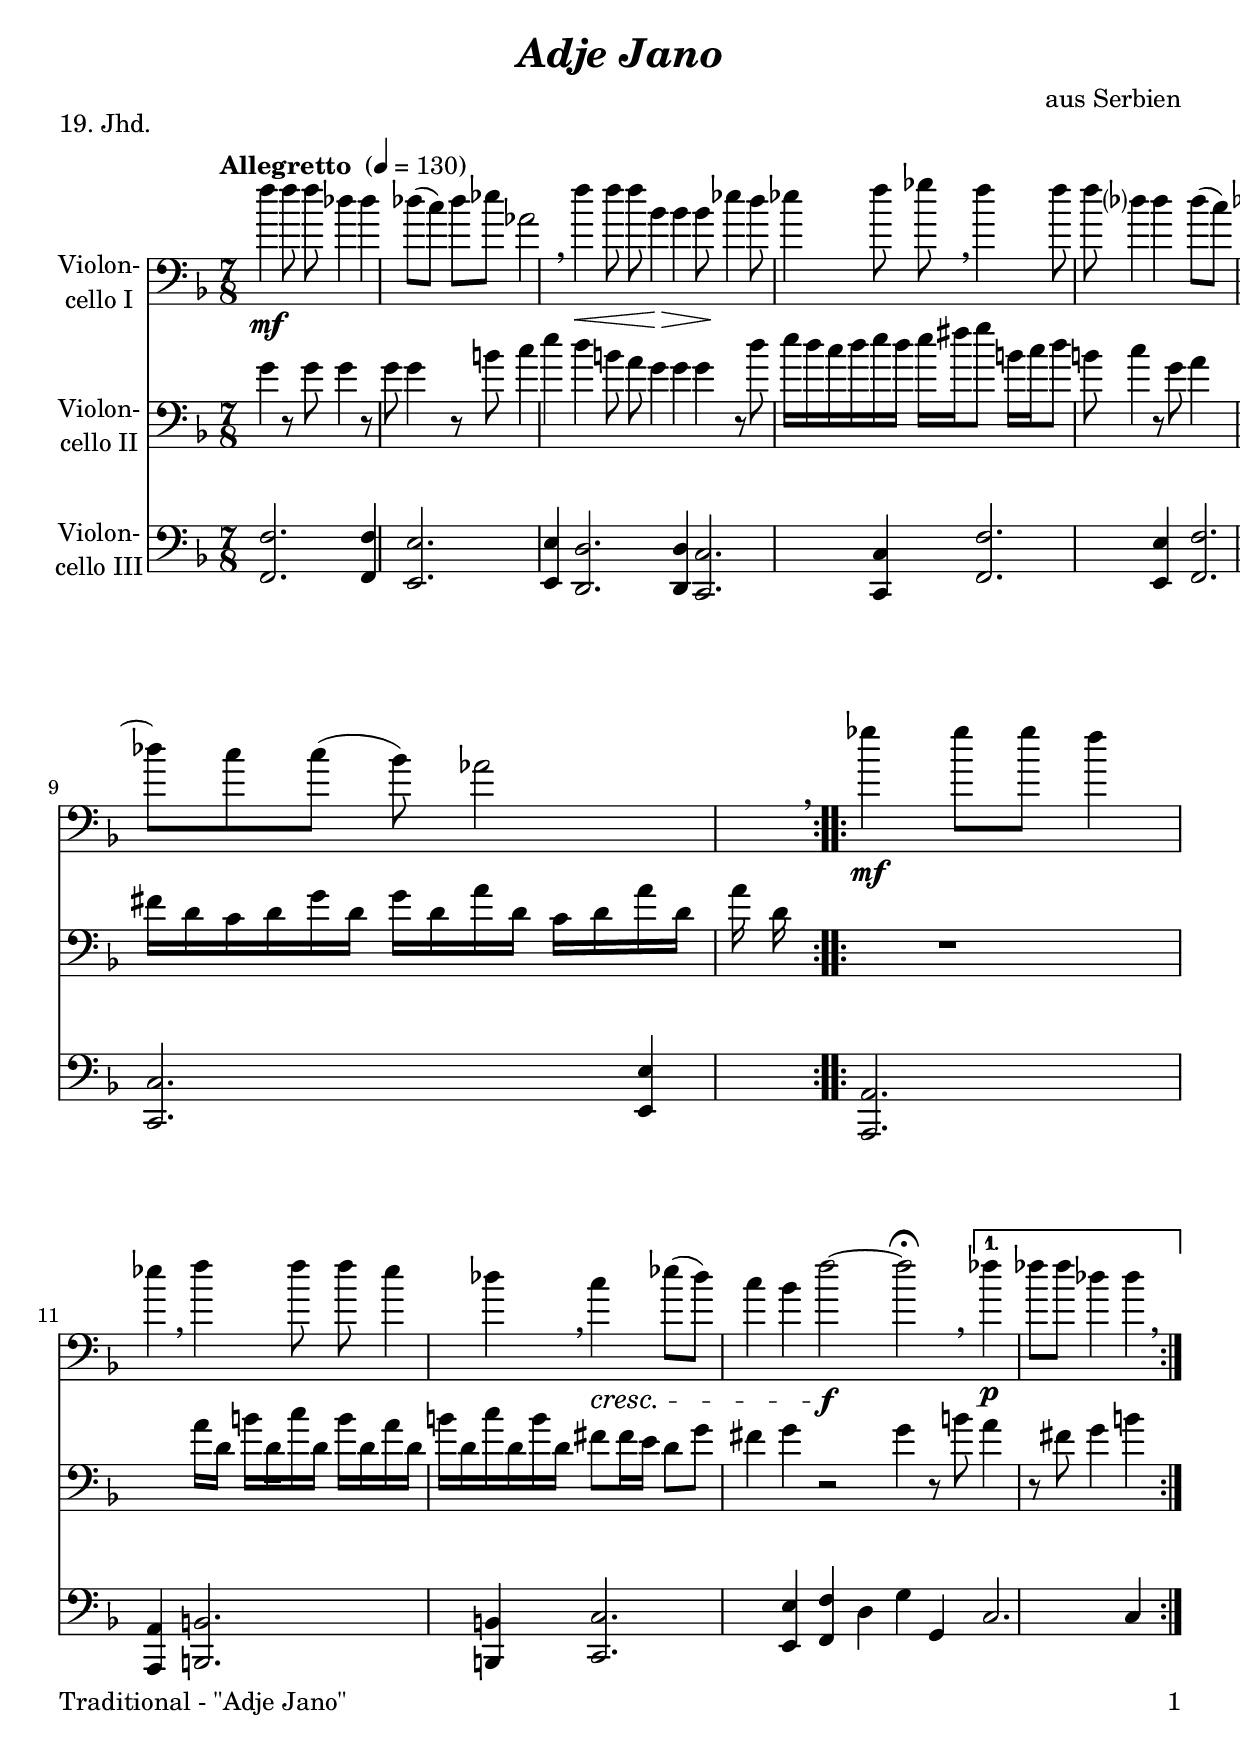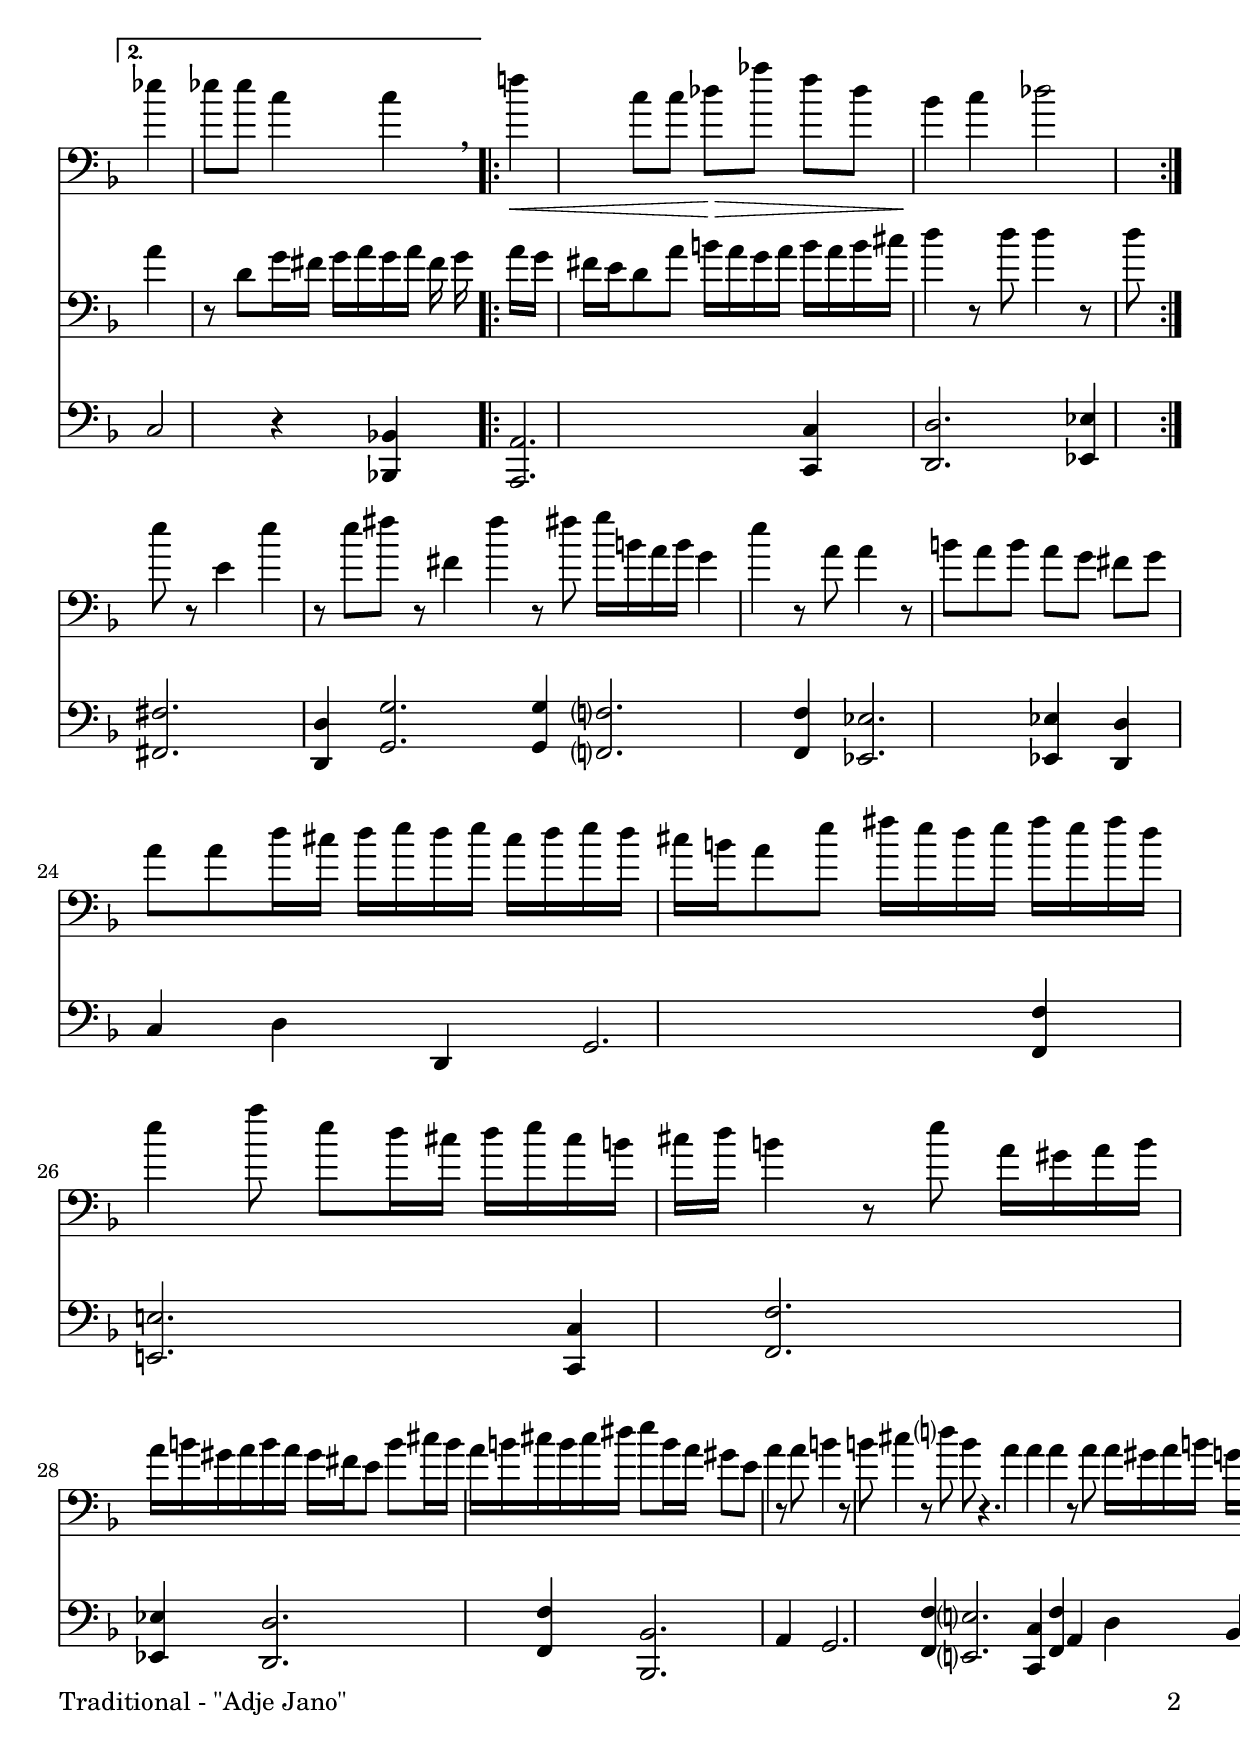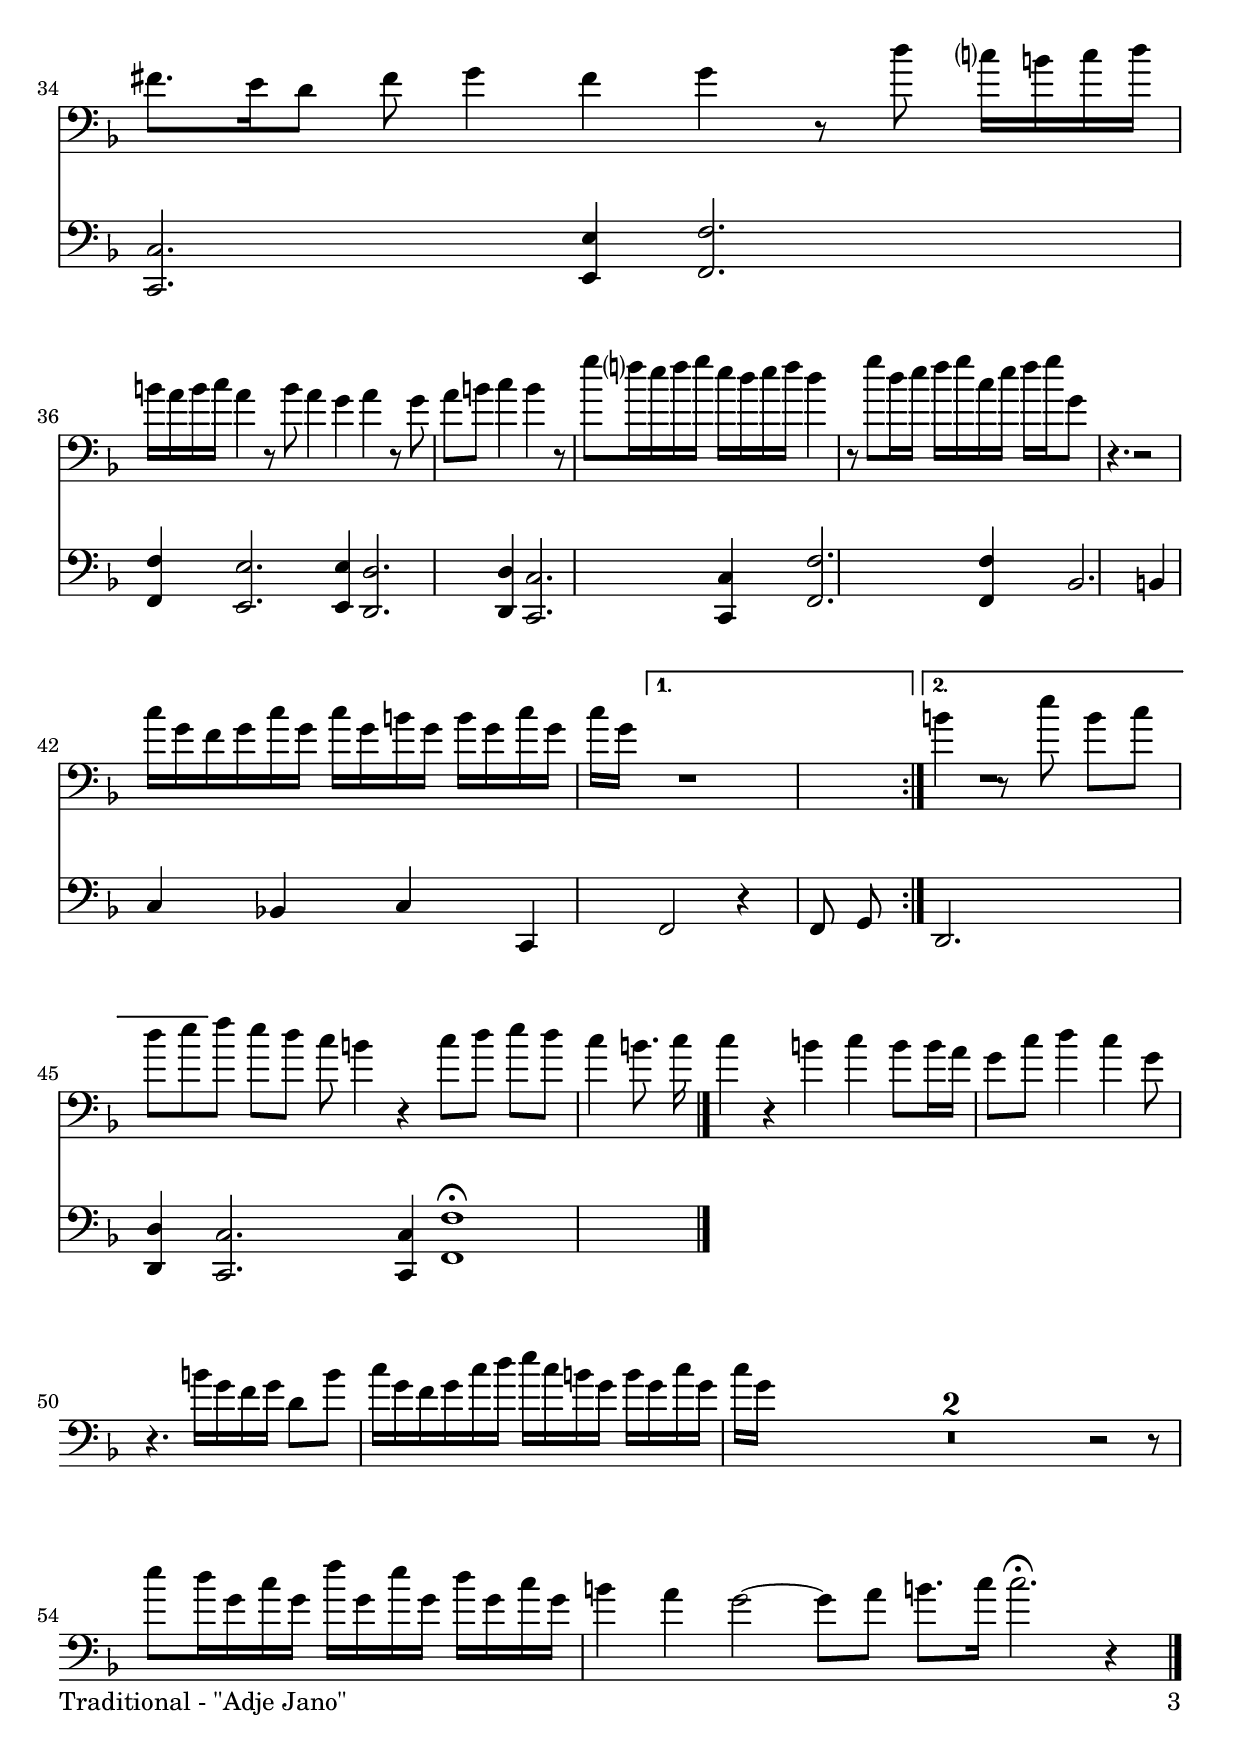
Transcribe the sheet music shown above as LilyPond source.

\version "2.24.1"
\include "deutsch.ly"

#(set-global-staff-size 22)

\header {
  title     = \markup \bold \italic "Adje Jano"
  composer  = "aus Serbien"
%  arranger  = ""
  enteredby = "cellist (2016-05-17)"
  piece     = "19. Jhd."
}

voiceconsts = {
  \key e \minor
  \time 7/8
  \clef "bass"
  \tempo "Allegretto " 4=130
  \numericTimeSignature
  \compressEmptyMeasures
  \set tupletSpannerDuration = #(ly:make-moment 1 4)
  % Set default beaming for all staves
  \set Timing.beamExceptions = #'()
  \set Timing.baseMoment     = #(ly:make-moment 1 8)
  \set Timing.beatStructure  = #'(3 2 2)
}

mist = "string ensemble 1"
mivl = "violin"
miba = "cello"
mipz = "pizzicato strings"

\include "v1.ily"
\include "v2.ily"
\include "v3.ily"

music = <<
      \new Staff {
        \set Staff.midiInstrument = \miba
        \set Staff.instrumentName = \markup \center-column { "Violon-" "cello I" }
        \transpose e d { \va }
      }

      \new Staff {
        \set Staff.midiInstrument = \miba
        \set Staff.instrumentName = \markup \center-column { "Violon-" "cello II" }
        \transpose e d { \vb }
      }

      \new Staff {
        \set Staff.midiInstrument = \miba
        \set Staff.instrumentName = \markup \center-column { "Violon-" "cello III" }
        \transpose e d { \vc }
      }
>>

\book {
   \paper {
    print-page-number = ##t
    print-first-page-number = ##t
    ragged-last-bottom = ##f
    oddHeaderMarkup = \markup \null
    evenHeaderMarkup = \markup \null
    oddFooterMarkup = \markup {
      \fill-line {
        \if \should-print-page-number
        "Traditional - \"Adje Jano\"" \fromproperty #'page:page-number-string
      }
    }
    evenFooterMarkup = \oddFooterMarkup
  } \score {
    \music
    \layout {}
  }

  \score {
    \unfoldRepeats \music

    \midi {
      \context {
        \Score
      }
    }
  }
}